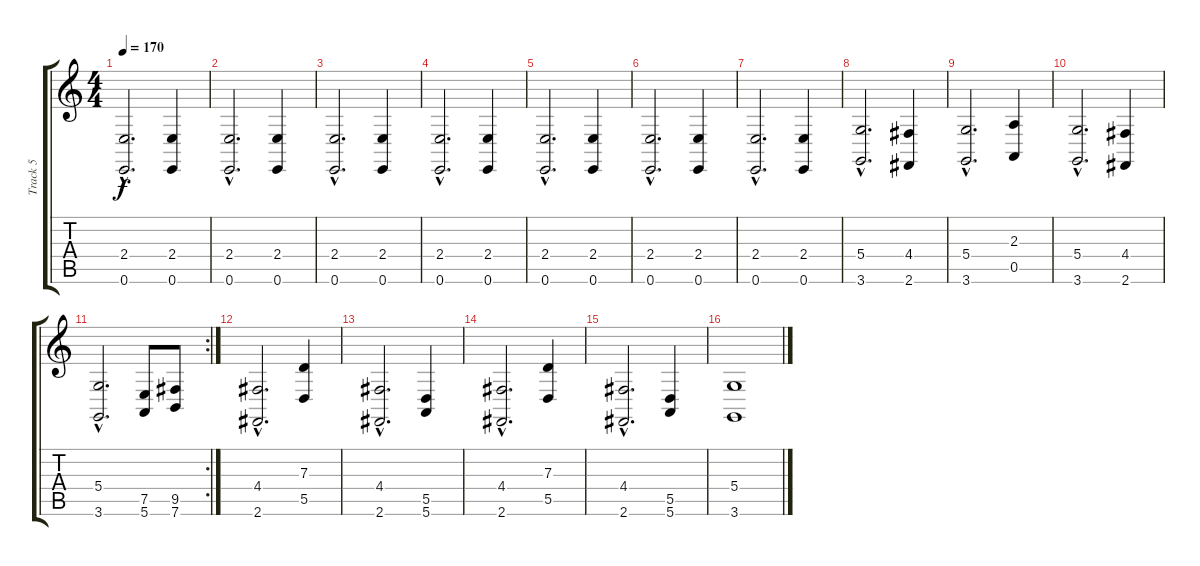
\track ("Track 5" "Track 5") {instrument stringensemble1}
\staff {score tabs}
\tuning (E4 B3 G3 D3 A2 E2) {hide}
\ts (4 4)
\tempo 170
\clef g2
\ks c
(2.4{hac} 0.6{hac}).2{d dy f} (2.4 0.6).4 |
(2.4{hac} 0.6{hac}).2{d} (2.4 0.6).4 |
(2.4{hac} 0.6{hac}).2{d} (2.4 0.6).4 |
(2.4{hac} 0.6{hac}).2{d} (2.4 0.6).4 |
(2.4{hac} 0.6{hac}).2{d} (2.4 0.6).4 |
(2.4{hac} 0.6{hac}).2{d} (2.4 0.6).4 |
(2.4{hac} 0.6{hac}).2{d} (2.4 0.6).4 |
(5.4{hac} 3.6{hac}).2{d} (4.4 2.6).4 |
(5.4{hac} 3.6{hac}).2{d} (2.3 0.5).4 |
(5.4{hac} 3.6{hac}).2{d} (4.4 2.6).4 |
\rc 2
(5.4{hac} 3.6{hac}).2{d} (7.5 5.6).8 (9.5 7.6).8 |
(4.4{hac} 2.6{hac}).2{d volume 10 instrument stringensemble1} (7.3 5.5).4 |
(4.4{hac} 2.6{hac}).2{d} (5.5 5.6).4 |
(4.4{hac} 2.6{hac}).2{d} (7.3 5.5).4 |
(4.4{hac} 2.6{hac}).2{d} (5.5 5.6).4 |
(5.4 3.6).1
